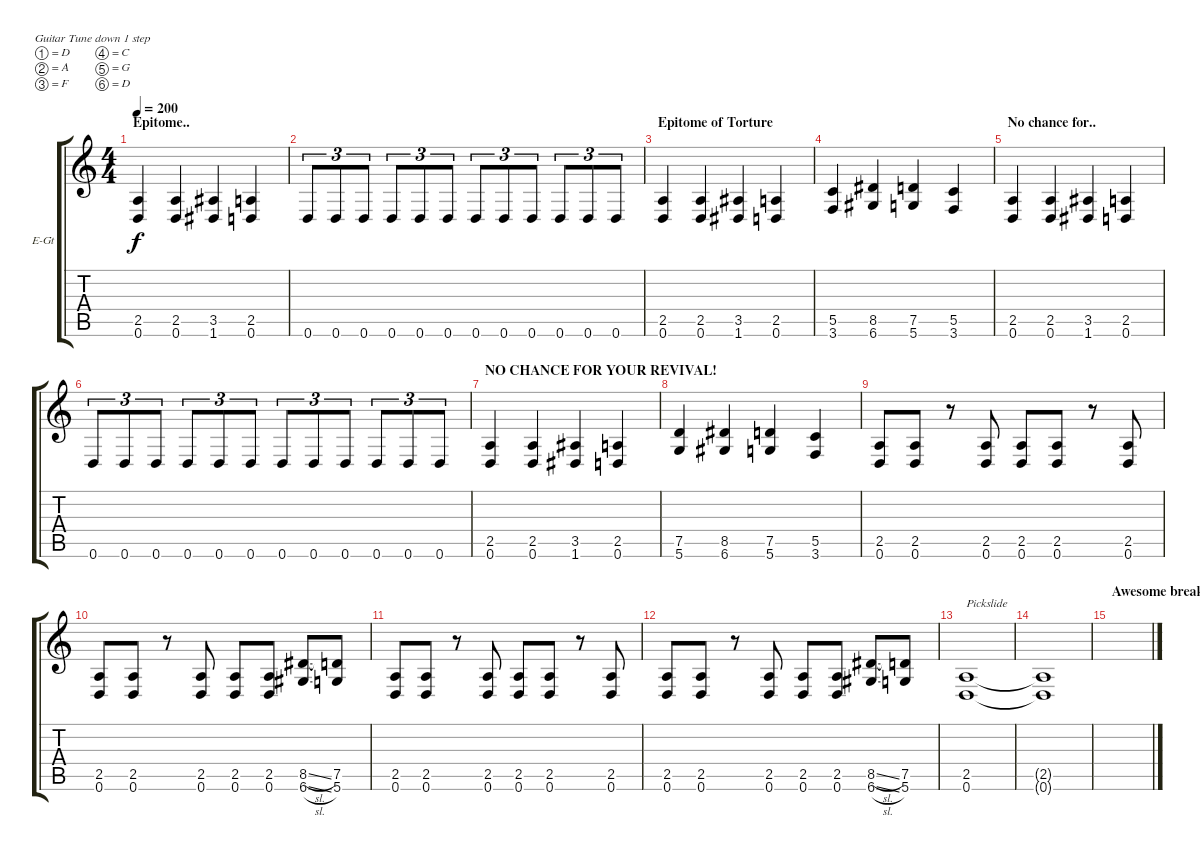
\defaultSystemsLayout 4
\bracketExtendMode groupsimilarinstruments
\firstSystemTrackNameOrientation horizontal
\otherSystemsTrackNameOrientation horizontal
\track ("Bernd Kost I" "E-Gt") {instrument distortionguitar}
\staff {score tabs}
\tuning (D4 A3 F3 C3 G2 D2)
\ts (4 4)
\section ("" "Epitome..")
\tempo 200
\clef g2
\ks c
(2.5 0.6).4{dy f} (2.5 0.6).4 (1.6 3.5).4 (2.5 0.6).4 |
0.6.8{tu (3 2)} 0.6.8{tu (3 2)} 0.6.8{tu (3 2)} 0.6.8{tu (3 2)} 0.6.8{tu (3 2)} 0.6.8{tu (3 2)} 0.6.8{tu (3 2)} 0.6.8{tu (3 2)} 0.6.8{tu (3 2)} 0.6.8{tu (3 2)} 0.6.8{tu (3 2)} 0.6.8{tu (3 2)} |
\section ("" "Epitome of Torture")
(2.5 0.6).4 (2.5 0.6).4 (1.6 3.5).4 (2.5 0.6).4 |
(3.6 5.5).4 (6.6 8.5).4 (7.5 5.6).4 (3.6 5.5).4 |
\section ("" "No chance for..")
(2.5 0.6).4 (2.5 0.6).4 (1.6 3.5).4 (2.5 0.6).4 |
0.6.8{tu (3 2)} 0.6.8{tu (3 2)} 0.6.8{tu (3 2)} 0.6.8{tu (3 2)} 0.6.8{tu (3 2)} 0.6.8{tu (3 2)} 0.6.8{tu (3 2)} 0.6.8{tu (3 2)} 0.6.8{tu (3 2)} 0.6.8{tu (3 2)} 0.6.8{tu (3 2)} 0.6.8{tu (3 2)} |
\section ("" "NO CHANCE FOR YOUR REVIVAL!")
(2.5 0.6).4 (2.5 0.6).4 (1.6 3.5).4 (2.5 0.6).4 |
(5.6 7.5).4 (6.6 8.5).4 (7.5 5.6).4 (3.6 5.5).4 |
(2.5 0.6).8 (2.5 0.6).8 r.8 (2.5 0.6).8 (0.6 2.5).8 (2.5 0.6).8 r.8 (2.5 0.6).8 |
(2.5 0.6).8 (2.5 0.6).8 r.8 (2.5 0.6).8 (0.6 2.5).8 (2.5 0.6).8 (6.6{sl} 8.5{sl}).8 (7.5 5.6).8 |
(2.5 0.6).8 (2.5 0.6).8 r.8 (2.5 0.6).8 (0.6 2.5).8 (2.5 0.6).8 r.8 (2.5 0.6).8 |
(2.5 0.6).8 (2.5 0.6).8 r.8 (2.5 0.6).8 (0.6 2.5).8 (2.5 0.6).8 (6.6{sl} 8.5{sl}).8 (7.5 5.6).8 |
(2.5 0.6).1{txt "Pickslide"} |
(0.6{t} 2.5{t}).1 |
\section ("" "Awesome break")
